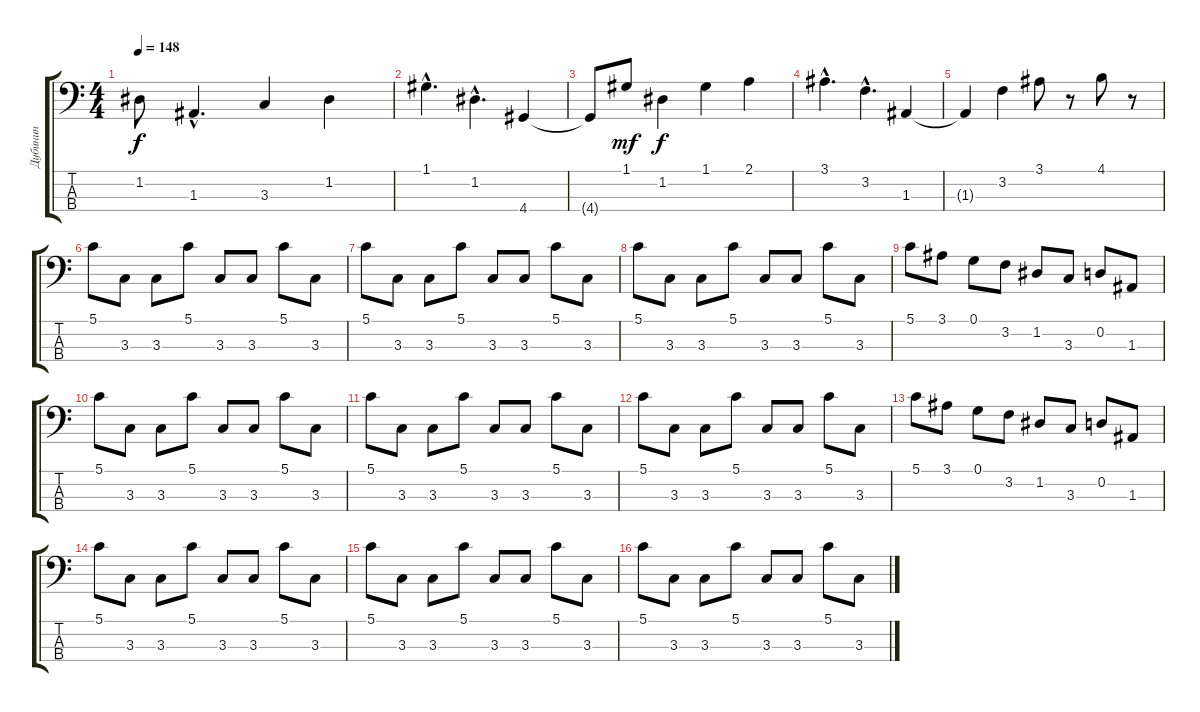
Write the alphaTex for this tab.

\track ("Дубинин" "Дубинин") {instrument electricbassfinger}
\staff {score tabs}
\tuning (G2 D2 A1 E1) {hide}
\ts (4 4)
\tempo 148
\clef f4
\ks c
1.2{t}.8{dy f} 1.3{hac}.4{d} 3.3.4 1.2.4 |
1.1{hac}.4{d} 1.2{hac}.4{d} 4.4.4 |
4.4{t}.8 1.1.8{dy mf} 1.2.4{dy f} 1.1.4 2.1.4 |
3.1{hac}.4{d} 3.2{hac}.4{d} 1.3.4 |
1.3{t}.4 3.2.4 3.1.8 r.8 4.1.8 r.8 |
5.1.8 3.3.8 3.3.8 5.1.8 3.3.8 3.3.8 5.1.8 3.3.8 |
5.1.8 3.3.8 3.3.8 5.1.8 3.3.8 3.3.8 5.1.8 3.3.8 |
5.1.8 3.3.8 3.3.8 5.1.8 3.3.8 3.3.8 5.1.8 3.3.8 |
5.1.8 3.1.8 0.1.8 3.2.8 1.2.8 3.3.8 0.2.8 1.3.8 |
5.1.8 3.3.8 3.3.8 5.1.8 3.3.8 3.3.8 5.1.8 3.3.8 |
5.1.8 3.3.8 3.3.8 5.1.8 3.3.8 3.3.8 5.1.8 3.3.8 |
5.1.8 3.3.8 3.3.8 5.1.8 3.3.8 3.3.8 5.1.8 3.3.8 |
5.1.8 3.1.8 0.1.8 3.2.8 1.2.8 3.3.8 0.2.8 1.3.8 |
5.1.8 3.3.8 3.3.8 5.1.8 3.3.8 3.3.8 5.1.8 3.3.8 |
5.1.8 3.3.8 3.3.8 5.1.8 3.3.8 3.3.8 5.1.8 3.3.8 |
5.1.8 3.3.8 3.3.8 5.1.8 3.3.8 3.3.8 5.1.8 3.3.8
